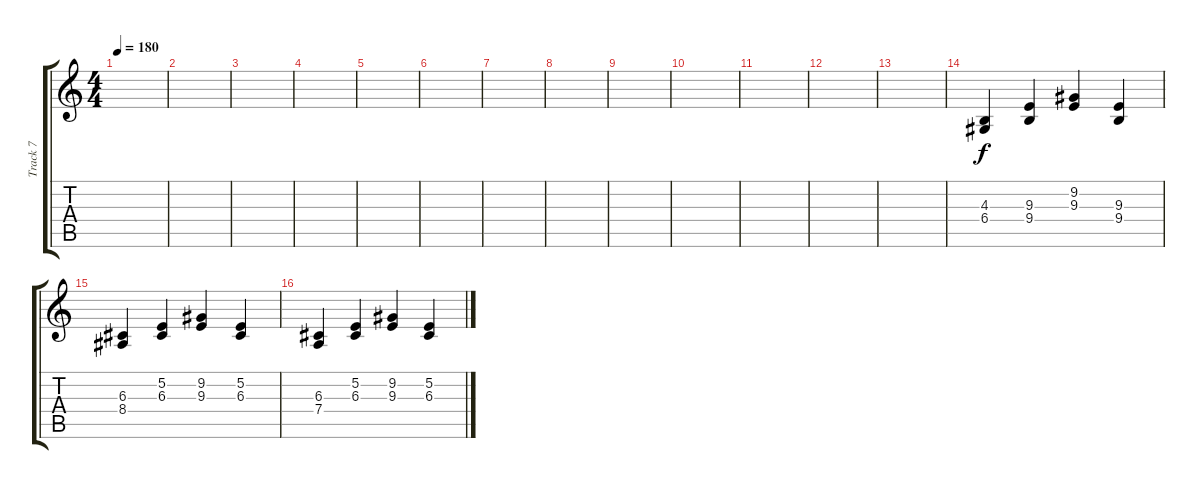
\track ("Track 7" "Track 7") {instrument steeldrums}
\staff {score tabs}
\tuning (E4 B3 G3 D3 A2 E2) {hide}
\ts (4 4)
\tempo 180
\clef g2
\ks c
|
|
|
|
|
|
|
|
|
|
|
|
|
(4.3 6.4).4 (9.3 9.4).4 (9.2 9.3).4 (9.3 9.4).4 |
(6.3 8.4).4 (5.2 6.3).4 (9.2 9.3).4 (5.2 6.3).4 |
(6.3 7.4).4 (5.2 6.3).4 (9.2 9.3).4 (5.2 6.3).4
